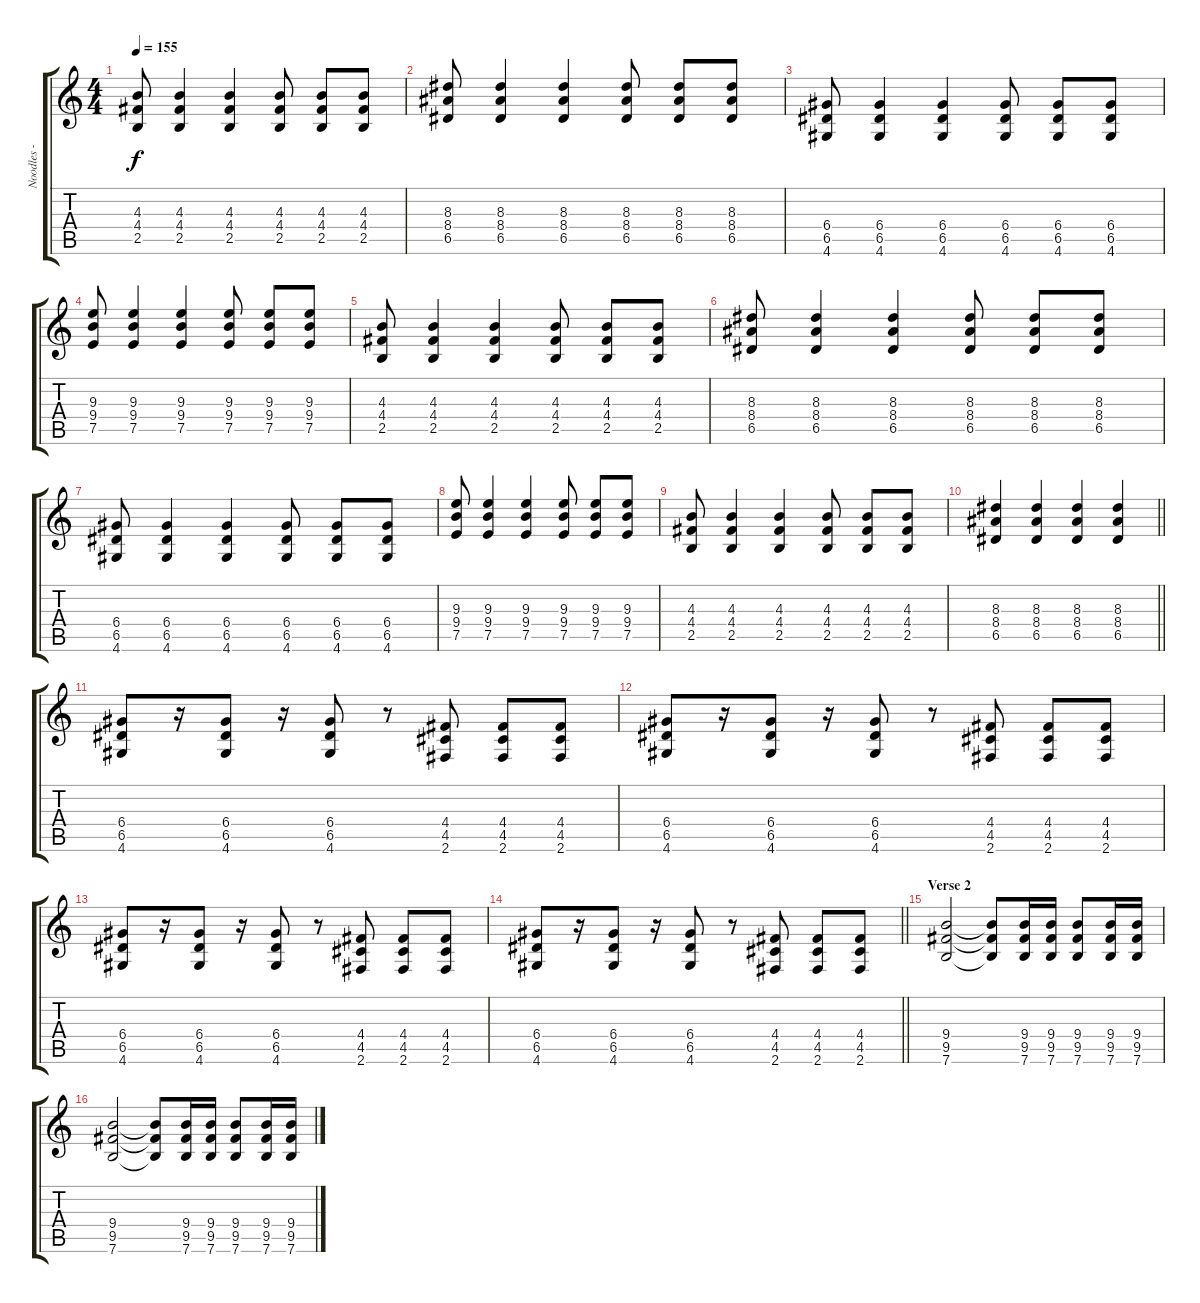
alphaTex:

\track ("Noodles - Guitar" "Noodles - ") {instrument distortionguitar}
\staff {score tabs}
\tuning (E4 B3 G3 D3 A2 E2) {hide}
\ts (4 4)
\tempo 155
\clef g2
\ks c
(4.3 4.4 2.5).8{dy f} (4.3 4.4 2.5).4 (4.3 4.4 2.5).4 (4.3 4.4 2.5).8 (4.3 4.4 2.5).8 (4.3 4.4 2.5).8 |
(8.3 8.4 6.5).8 (8.3 8.4 6.5).4 (8.3 8.4 6.5).4 (8.3 8.4 6.5).8 (8.3 8.4 6.5).8 (8.3 8.4 6.5).8 |
(6.4 6.5 4.6).8 (6.4 6.5 4.6).4 (6.4 6.5 4.6).4 (6.4 6.5 4.6).8 (6.4 6.5 4.6).8 (6.4 6.5 4.6).8 |
(9.3 9.4 7.5).8 (9.3 9.4 7.5).4 (9.3 9.4 7.5).4 (9.3 9.4 7.5).8 (9.3 9.4 7.5).8 (9.3 9.4 7.5).8 |
(4.3 4.4 2.5).8 (4.3 4.4 2.5).4 (4.3 4.4 2.5).4 (4.3 4.4 2.5).8 (4.3 4.4 2.5).8 (4.3 4.4 2.5).8 |
(8.3 8.4 6.5).8 (8.3 8.4 6.5).4 (8.3 8.4 6.5).4 (8.3 8.4 6.5).8 (8.3 8.4 6.5).8 (8.3 8.4 6.5).8 |
(6.4 6.5 4.6).8 (6.4 6.5 4.6).4 (6.4 6.5 4.6).4 (6.4 6.5 4.6).8 (6.4 6.5 4.6).8 (6.4 6.5 4.6).8 |
(9.3 9.4 7.5).8 (9.3 9.4 7.5).4 (9.3 9.4 7.5).4 (9.3 9.4 7.5).8 (9.3 9.4 7.5).8 (9.3 9.4 7.5).8 |
(4.3 4.4 2.5).8 (4.3 4.4 2.5).4 (4.3 4.4 2.5).4 (4.3 4.4 2.5).8 (4.3 4.4 2.5).8 (4.3 4.4 2.5).8 |
\barLineRight lightlight
(8.3 8.4 6.5).4 (8.3 8.4 6.5).4 (8.3 8.4 6.5).4 (8.3 8.4 6.5).4 |
(6.4 6.5 4.6).8{volume 10} r.16 (6.4 6.5 4.6).8 r.16 (6.4 6.5 4.6).8 r.8 (4.4 4.5 2.6).8 (4.4 4.5 2.6).8 (4.4 4.5 2.6).8 |
(6.4 6.5 4.6).8 r.16 (6.4 6.5 4.6).8 r.16 (6.4 6.5 4.6).8 r.8 (4.4 4.5 2.6).8 (4.4 4.5 2.6).8 (4.4 4.5 2.6).8 |
(6.4 6.5 4.6).8{volume 15} r.16 (6.4 6.5 4.6).8 r.16 (6.4 6.5 4.6).8 r.8 (4.4 4.5 2.6).8 (4.4 4.5 2.6).8 (4.4 4.5 2.6).8 |
\barLineRight lightlight
(6.4 6.5 4.6).8 r.16 (6.4 6.5 4.6).8 r.16 (6.4 6.5 4.6).8 r.8 (4.4 4.5 2.6).8 (4.4 4.5 2.6).8 (4.4 4.5 2.6).8 |
\section ("" "Verse 2")
(9.4 9.5 7.6).2{volume 13} (9.4{t} 9.5{t} 7.6{t}).8 (9.4 9.5 7.6).16 (9.4 9.5 7.6).16 (9.4 9.5 7.6).8 (9.4 9.5 7.6).16 (9.4 9.5 7.6).16 |
(9.4 9.5 7.6).2 (9.4{t} 9.5{t} 7.6{t}).8 (9.4 9.5 7.6).16 (9.4 9.5 7.6).16 (9.4 9.5 7.6).8 (9.4 9.5 7.6).16 (9.4 9.5 7.6).16
